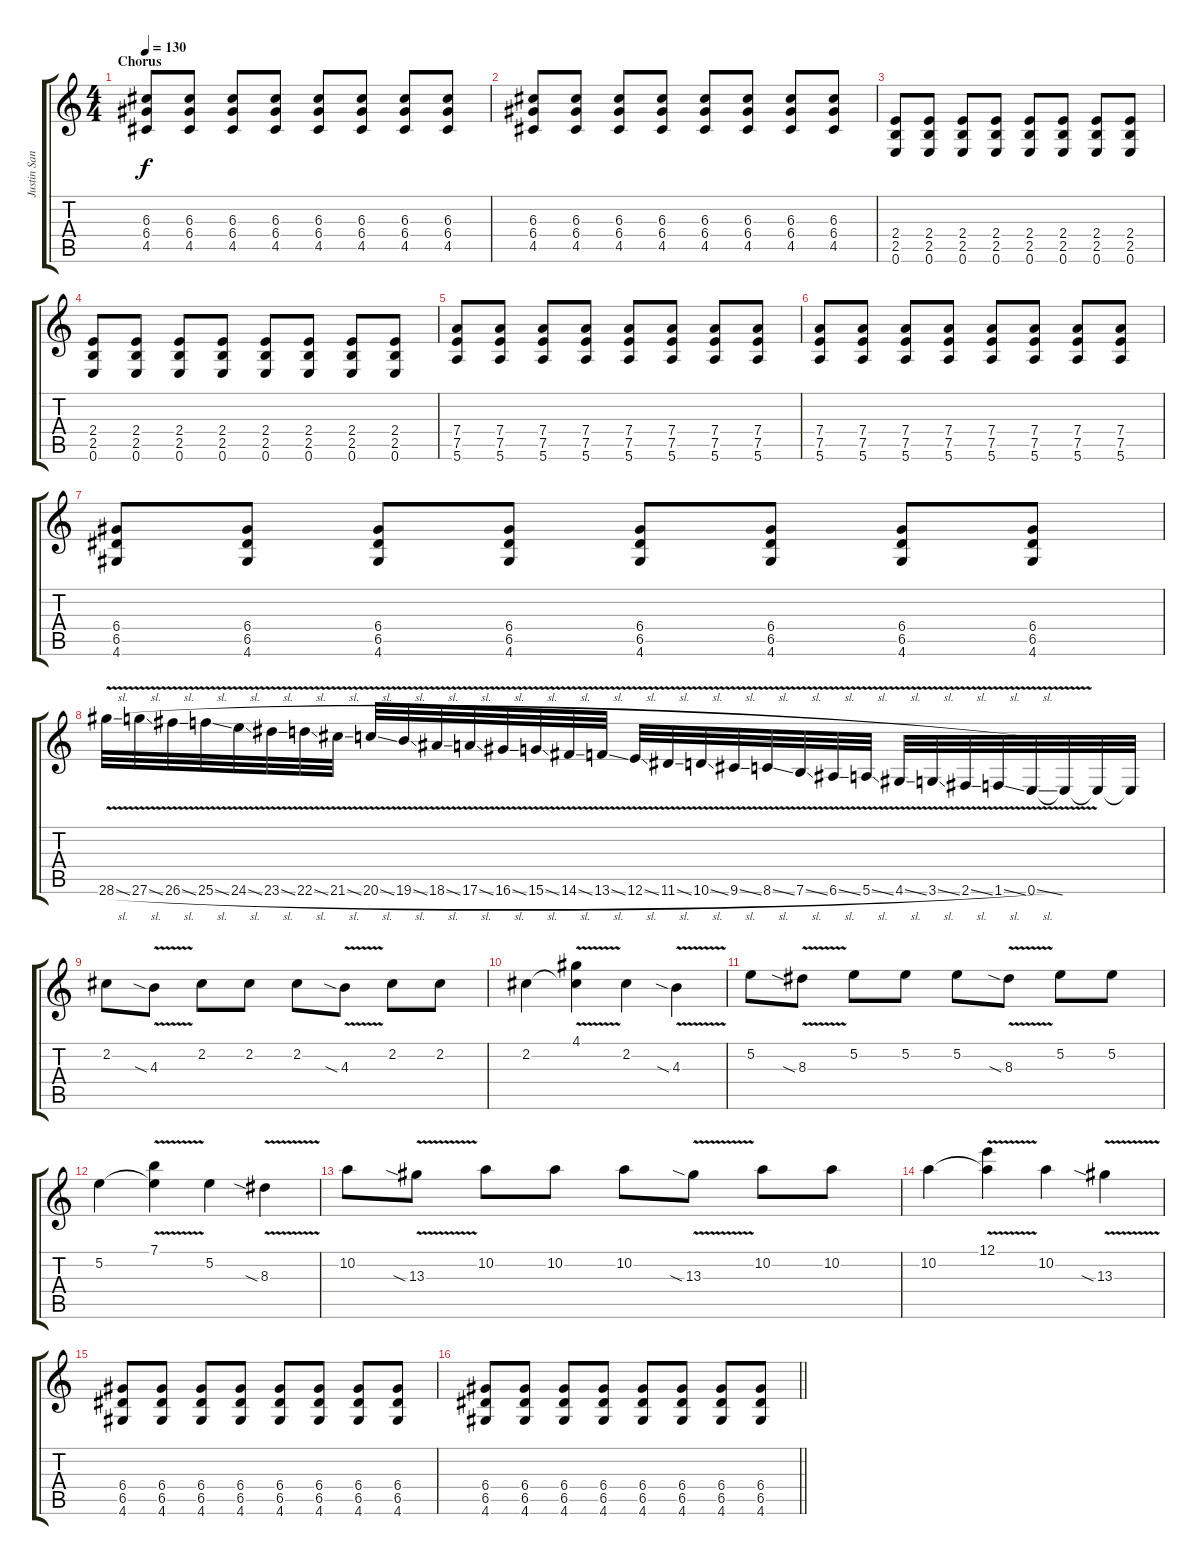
\track ("Justin Sane Guitar" "Justin San") {instrument distortionguitar}
\staff {score tabs}
\tuning (E4 B3 G3 D3 A2 E2) {hide}
\ts (4 4)
\section ("" "Chorus")
\tempo 130
\clef g2
\ks c
(6.3 6.4 4.5).8{dy f volume 10} (6.3 6.4 4.5).8 (6.3 6.4 4.5).8 (6.3 6.4 4.5).8 (6.3 6.4 4.5).8 (6.3 6.4 4.5).8 (6.3 6.4 4.5).8 (6.3 6.4 4.5).8 |
(6.3 6.4 4.5).8 (6.3 6.4 4.5).8 (6.3 6.4 4.5).8 (6.3 6.4 4.5).8 (6.3 6.4 4.5).8 (6.3 6.4 4.5).8 (6.3 6.4 4.5).8 (6.3 6.4 4.5).8 |
(2.4 2.5 0.6).8 (2.4 2.5 0.6).8 (2.4 2.5 0.6).8 (2.4 2.5 0.6).8 (2.4 2.5 0.6).8 (2.4 2.5 0.6).8 (2.4 2.5 0.6).8 (2.4 2.5 0.6).8 |
(2.4 2.5 0.6).8 (2.4 2.5 0.6).8 (2.4 2.5 0.6).8 (2.4 2.5 0.6).8 (2.4 2.5 0.6).8 (2.4 2.5 0.6).8 (2.4 2.5 0.6).8 (2.4 2.5 0.6).8 |
(7.4 7.5 5.6).8 (7.4 7.5 5.6).8 (7.4 7.5 5.6).8 (7.4 7.5 5.6).8 (7.4 7.5 5.6).8 (7.4 7.5 5.6).8 (7.4 7.5 5.6).8 (7.4 7.5 5.6).8 |
(7.4 7.5 5.6).8 (7.4 7.5 5.6).8 (7.4 7.5 5.6).8 (7.4 7.5 5.6).8 (7.4 7.5 5.6).8 (7.4 7.5 5.6).8 (7.4 7.5 5.6).8 (7.4 7.5 5.6).8 |
(6.4 6.5 4.6).8 (6.4 6.5 4.6).8 (6.4 6.5 4.6).8 (6.4 6.5 4.6).8 (6.4 6.5 4.6).8 (6.4 6.5 4.6).8 (6.4 6.5 4.6).8 (6.4 6.5 4.6).8 |
28.6{v sl}.32{volume 10 instrument oboe} 27.6{v sl}.32 26.6{v sl}.32 25.6{v sl}.32 24.6{v sl}.32 23.6{v sl}.32 22.6{v sl}.32 21.6{v sl}.32 20.6{v sl}.32 19.6{v sl}.32 18.6{v sl}.32 17.6{v sl}.32 16.6{v sl}.32 15.6{v sl}.32 14.6{v sl}.32 13.6{v sl}.32 12.6{v sl}.32 11.6{v sl}.32 10.6{v sl}.32 9.6{v sl}.32 8.6{v sl}.32 7.6{v sl}.32 6.6{v sl}.32 5.6{v sl}.32 4.6{v sl}.32 3.6{v sl}.32 2.6{v sl}.32 1.6{v sl}.32 0.6{v sl}.32 0.6{t}.32 0.6{t}.32 0.6{t}.32 |
2.2.8{volume 12 instrument distortionguitar} 4.3{v sia}.8 2.2.8 2.2.8 2.2.8 4.3{v sia}.8 2.2.8 2.2.8 |
2.2.4 (4.1{v} 2.2{t}).4 2.2.4 4.3{v sia}.4 |
5.2.8 8.3{v sia}.8 5.2.8 5.2.8 5.2.8 8.3{v sia}.8 5.2.8 5.2.8 |
5.2.4 (7.1{v} 5.2{t}).4 5.2.4 8.3{v sia}.4 |
10.2.8 13.3{v sia}.8 10.2.8 10.2.8 10.2.8 13.3{v sia}.8 10.2.8 10.2.8 |
10.2.4 (12.1{v} 10.2{t}).4 10.2.4 13.3{v sia}.4 |
(6.4 6.5 4.6).8{volume 7} (6.4 6.5 4.6).8 (6.4 6.5 4.6).8 (6.4 6.5 4.6).8 (6.4 6.5 4.6).8 (6.4 6.5 4.6).8 (6.4 6.5 4.6).8 (6.4 6.5 4.6).8 |
\barLineRight lightlight
(6.4 6.5 4.6).8 (6.4 6.5 4.6).8 (6.4 6.5 4.6).8 (6.4 6.5 4.6).8 (6.4 6.5 4.6).8 (6.4 6.5 4.6).8 (6.4 6.5 4.6).8 (6.4 6.5 4.6).8
